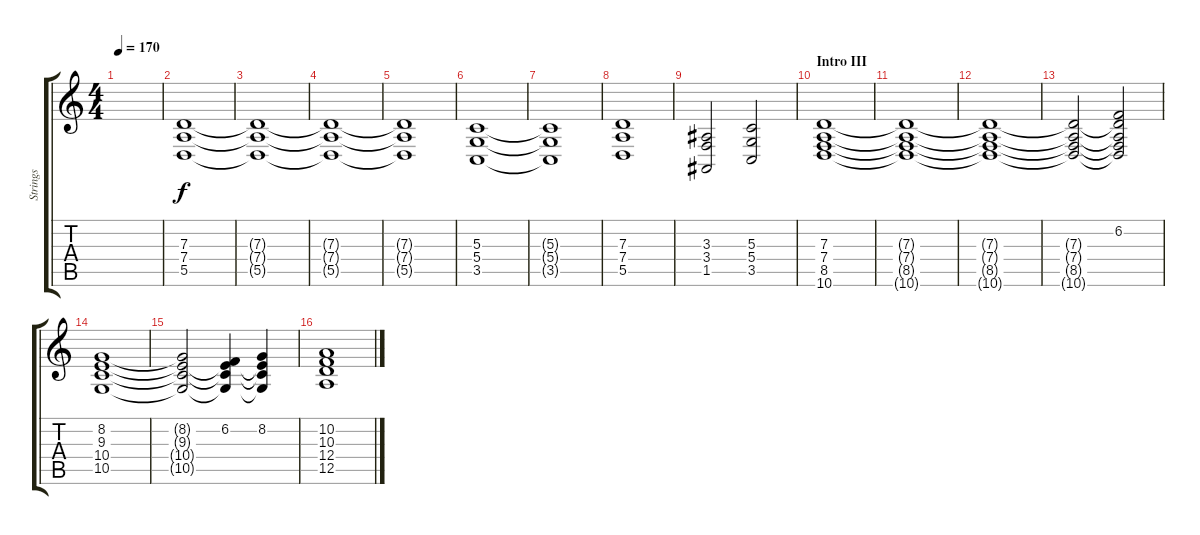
\track ("Strings" "Strings") {instrument stringensemble1}
\staff {score tabs}
\tuning (E4 B3 G3 D3 A2 E2) {hide}
\ts (4 4)
\tempo 170
\clef g2
\ks c
|
(7.3 7.4 5.5).1{volume 12} |
(7.3{t} 7.4{t} 5.5{t}).1 |
(7.3{t} 7.4{t} 5.5{t}).1 |
(7.3{t} 7.4{t} 5.5{t}).1 |
(5.3 5.4 3.5).1 |
(5.3{t} 5.4{t} 3.5{t}).1 |
(7.3 7.4 5.5).1 |
(3.3 3.4 1.5).2 (5.3 5.4 3.5).2 |
\section ("" "Intro III")
(7.3 7.4 8.5 10.6).1 |
(7.3{t} 7.4{t} 8.5{t} 10.6{t}).1 |
(7.3{t} 7.4{t} 8.5{t} 10.6{t}).1 |
(7.3{t} 7.4{t} 8.5{t} 10.6{t}).2 (6.2 7.3{t} 7.4{t} 8.5{t} 10.6{t}).2 |
(8.2 9.3 10.4 10.5).1 |
(8.2{t} 9.3{t} 10.4{t} 10.5{t}).2 (6.2 9.3{t} 10.4{t} 10.5{t}).4 (8.2 9.3{t} 10.4{t} 10.5{t}).4 |
(10.2 10.3 12.4 12.5).1
